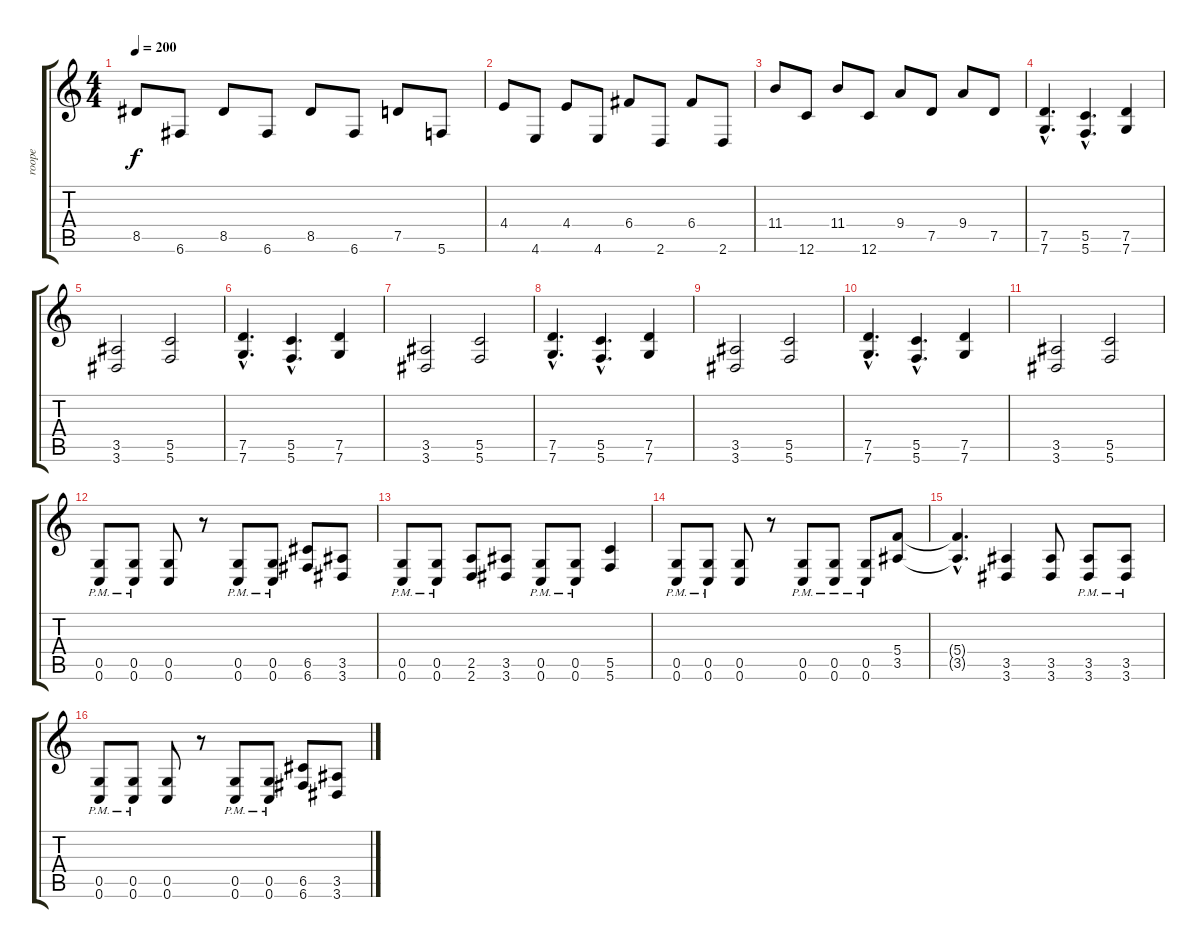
\track ("roope" "roope") {instrument distortionguitar}
\staff {score tabs}
\tuning (D4 A3 F3 C3 G2 C2) {hide}
\ts (4 4)
\tempo 200
\clef g2
\ks c
8.5.8{dy f} 6.6.8 8.5.8 6.6.8 8.5.8 6.6.8 7.5.8 5.6.8 |
4.4.8 4.6.8 4.4.8 4.6.8 6.4.8 2.6.8 6.4.8 2.6.8 |
11.4.8 12.6.8 11.4.8 12.6.8 9.4.8 7.5.8 9.4.8 7.5.8 |
(7.5{hac} 7.6{hac}).4{d} (5.5{hac} 5.6{hac}).4{d} (7.5 7.6).4 |
(3.5 3.6).2 (5.5 5.6).2 |
(7.5{hac} 7.6{hac}).4{d} (5.5{hac} 5.6{hac}).4{d} (7.5 7.6).4 |
(3.5 3.6).2 (5.5 5.6).2 |
(7.5{hac} 7.6{hac}).4{d} (5.5{hac} 5.6{hac}).4{d} (7.5 7.6).4 |
(3.5 3.6).2 (5.5 5.6).2 |
(7.5{hac} 7.6{hac}).4{d} (5.5{hac} 5.6{hac}).4{d} (7.5 7.6).4 |
(3.5 3.6).2 (5.5 5.6).2 |
(0.5{pm} 0.6{pm}).8 (0.5{pm} 0.6{pm}).8 (0.5 0.6).8 r.8 (0.5{pm} 0.6{pm}).8 (0.5{pm} 0.6{pm}).8 (6.5 6.6).8 (3.5 3.6).8 |
(0.5{pm} 0.6{pm}).8 (0.5{pm} 0.6{pm}).8 (2.5 2.6).8 (3.5 3.6).8 (0.5{pm} 0.6{pm}).8 (0.5{pm} 0.6{pm}).8 (5.5 5.6).4 |
(0.5{pm} 0.6{pm}).8 (0.5{pm} 0.6{pm}).8 (0.5 0.6).8 r.8 (0.5{pm} 0.6{pm}).8 (0.5{pm} 0.6{pm}).8 (0.5{pm} 0.6{pm}).8 (5.4 3.5).8 |
(5.4{hac t} 3.5{hac t}).4{d} (3.5 3.6).4 (3.5 3.6).8 (3.5{pm} 3.6{pm}).8 (3.5{pm} 3.6{pm}).8 |
(0.5{pm} 0.6{pm}).8 (0.5{pm} 0.6{pm}).8 (0.5 0.6).8 r.8 (0.5{pm} 0.6{pm}).8 (0.5{pm} 0.6{pm}).8 (6.5 6.6).8 (3.5 3.6).8
